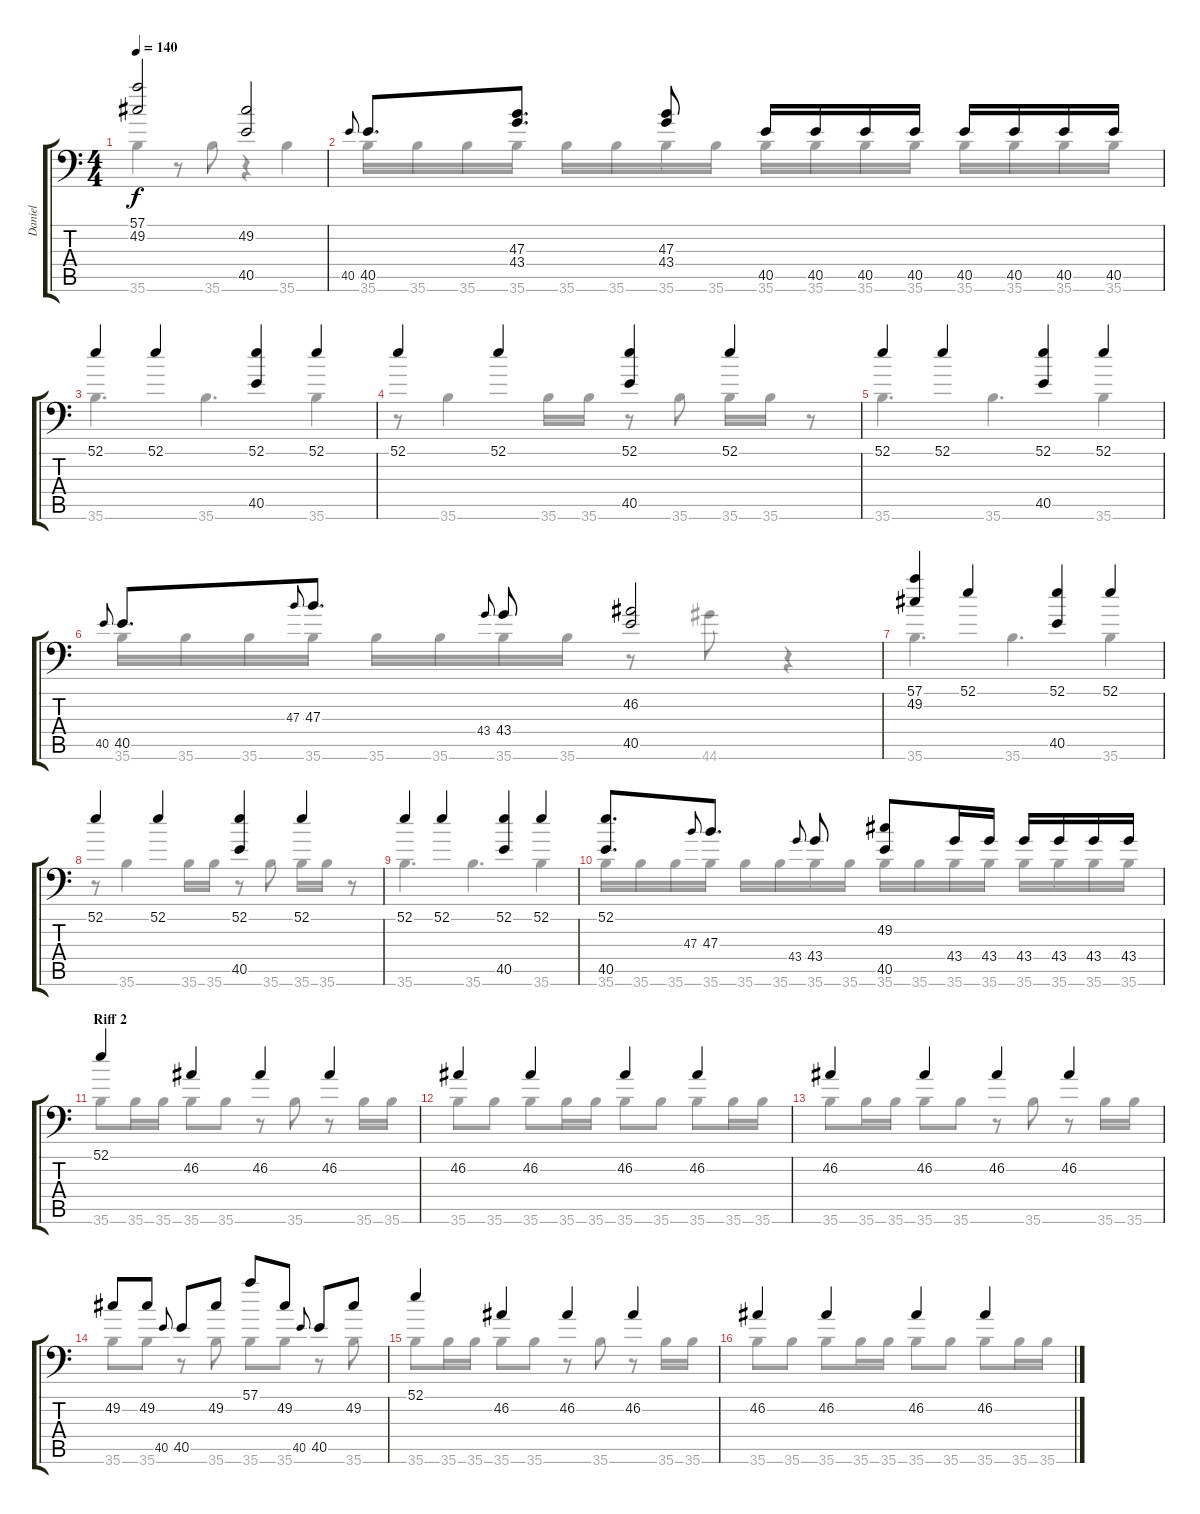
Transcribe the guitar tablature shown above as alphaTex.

\track ("Daniel" "Daniel") {instrument acousticgrandpiano}
\staff {score tabs}
\tuning (C-1 C-1 C-1 C-1 C-1 C-1) {hide}
\voice
\ts (4 4)
\tempo 140
\clef f4
\ks c
(57.1 49.2).2{dy f} (49.2 40.5).2 |
40.5.8{gr onbeat} 40.5.8{d} (47.3 43.4).8{d} (47.3 43.4).8 40.5.16 40.5.16 40.5.16 40.5.16 40.5.16 40.5.16 40.5.16 40.5.16 |
\section ("" "")
52.1.4 52.1.4 (52.1 40.5).4 52.1.4 |
52.1.4 52.1.4 (52.1 40.5).4 52.1.4 |
52.1.4 52.1.4 (52.1 40.5).4 52.1.4 |
40.5.8{gr onbeat} 40.5.8{d} 47.3.8{gr onbeat} 47.3.8{d} 43.4.8{gr onbeat} 43.4.8 (46.2 40.5).2 |
(57.1 49.2).4 52.1.4 (52.1 40.5).4 52.1.4 |
52.1.4 52.1.4 (52.1 40.5).4 52.1.4 |
52.1.4 52.1.4 (52.1 40.5).4 52.1.4 |
(52.1 40.5).8{d} 47.3.8{gr onbeat} 47.3.8{d} 43.4.8{gr onbeat} 43.4.8 (49.2 40.5).8 43.4.16 43.4.16 43.4.16 43.4.16 43.4.16 43.4.16 |
\section ("" "Riff 2")
52.1.4 46.2.4 46.2.4 46.2.4 |
46.2.4 46.2.4 46.2.4 46.2.4 |
46.2.4 46.2.4 46.2.4 46.2.4 |
49.2.8 49.2.8 40.5.8{gr onbeat} 40.5.8 49.2.8 57.1.8 49.2.8 40.5.8{gr onbeat} 40.5.8 49.2.8 |
52.1.4 46.2.4 46.2.4 46.2.4 |
46.2.4 46.2.4 46.2.4 46.2.4
\voice
\clef f4
\ottava regular
\simile none
\ks c
35.6.4{dy f} r.8 35.6.8 r.4 35.6.4 |
35.6.16 35.6.16 35.6.16 35.6.16 35.6.16 35.6.16 35.6.16 35.6.16 35.6.16 35.6.16 35.6.16 35.6.16 35.6.16 35.6.16 35.6.16 35.6.16 |
35.6.4{d} 35.6.4{d} 35.6.4 |
r.8 35.6.4 35.6.16 35.6.16 r.8 35.6.8 35.6.16 35.6.16 r.8 |
35.6.4{d} 35.6.4{d} 35.6.4 |
35.6.16 35.6.16 35.6.16 35.6.16 35.6.16 35.6.16 35.6.16 35.6.16 r.8 44.6.8 r.4 |
35.6.4{d} 35.6.4{d} 35.6.4 |
r.8 35.6.4 35.6.16 35.6.16 r.8 35.6.8 35.6.16 35.6.16 r.8 |
35.6.4{d} 35.6.4{d} 35.6.4 |
35.6.16 35.6.16 35.6.16 35.6.16 35.6.16 35.6.16 35.6.16 35.6.16 35.6.16 35.6.16 35.6.16 35.6.16 35.6.16 35.6.16 35.6.16 35.6.16 |
35.6.8 35.6.16 35.6.16 35.6.8 35.6.8 r.8 35.6.8 r.8 35.6.16 35.6.16 |
35.6.8 35.6.8 35.6.8 35.6.16 35.6.16 35.6.8 35.6.8 35.6.8 35.6.16 35.6.16 |
35.6.8 35.6.16 35.6.16 35.6.8 35.6.8 r.8 35.6.8 r.8 35.6.16 35.6.16 |
35.6.8 35.6.8 r.8 35.6.8 35.6.8 35.6.8 r.8 35.6.8 |
35.6.8 35.6.16 35.6.16 35.6.8 35.6.8 r.8 35.6.8 r.8 35.6.16 35.6.16 |
35.6.8 35.6.8 35.6.8 35.6.16 35.6.16 35.6.8 35.6.8 35.6.8 35.6.16 35.6.16
